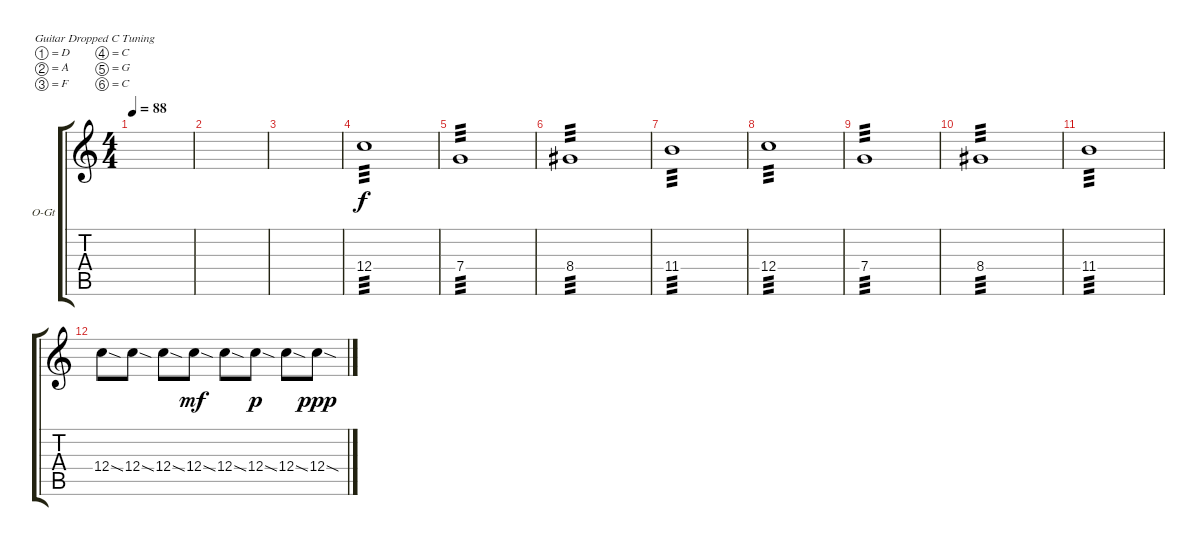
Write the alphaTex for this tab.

\defaultSystemsLayout 4
\bracketExtendMode groupsimilarinstruments
\firstSystemTrackNameOrientation horizontal
\otherSystemsTrackNameOrientation horizontal
\track ("Guitar l" "O-Gt") {instrument overdrivenguitar}
\staff {score tabs}
\tuning (D4 A3 F3 C3 G2 C2)
\ts (4 4)
\tempo 88
\clef g2
\ks c
|
|
|
12.4.1{tp 3 dy f} |
7.4.1{tp 3} |
8.4.1{tp 3} |
11.4.1{tp 3} |
12.4.1{tp 3} |
7.4.1{tp 3} |
8.4.1{tp 3} |
11.4.1{tp 3} |
12.4{sod}.8 12.4{sod}.8 12.4{sod}.8 12.4{sod}.8{dy mf} 12.4{sod}.8 12.4{sod}.8{dy p} 12.4{sod}.8 12.4{sod}.8{dy ppp}
